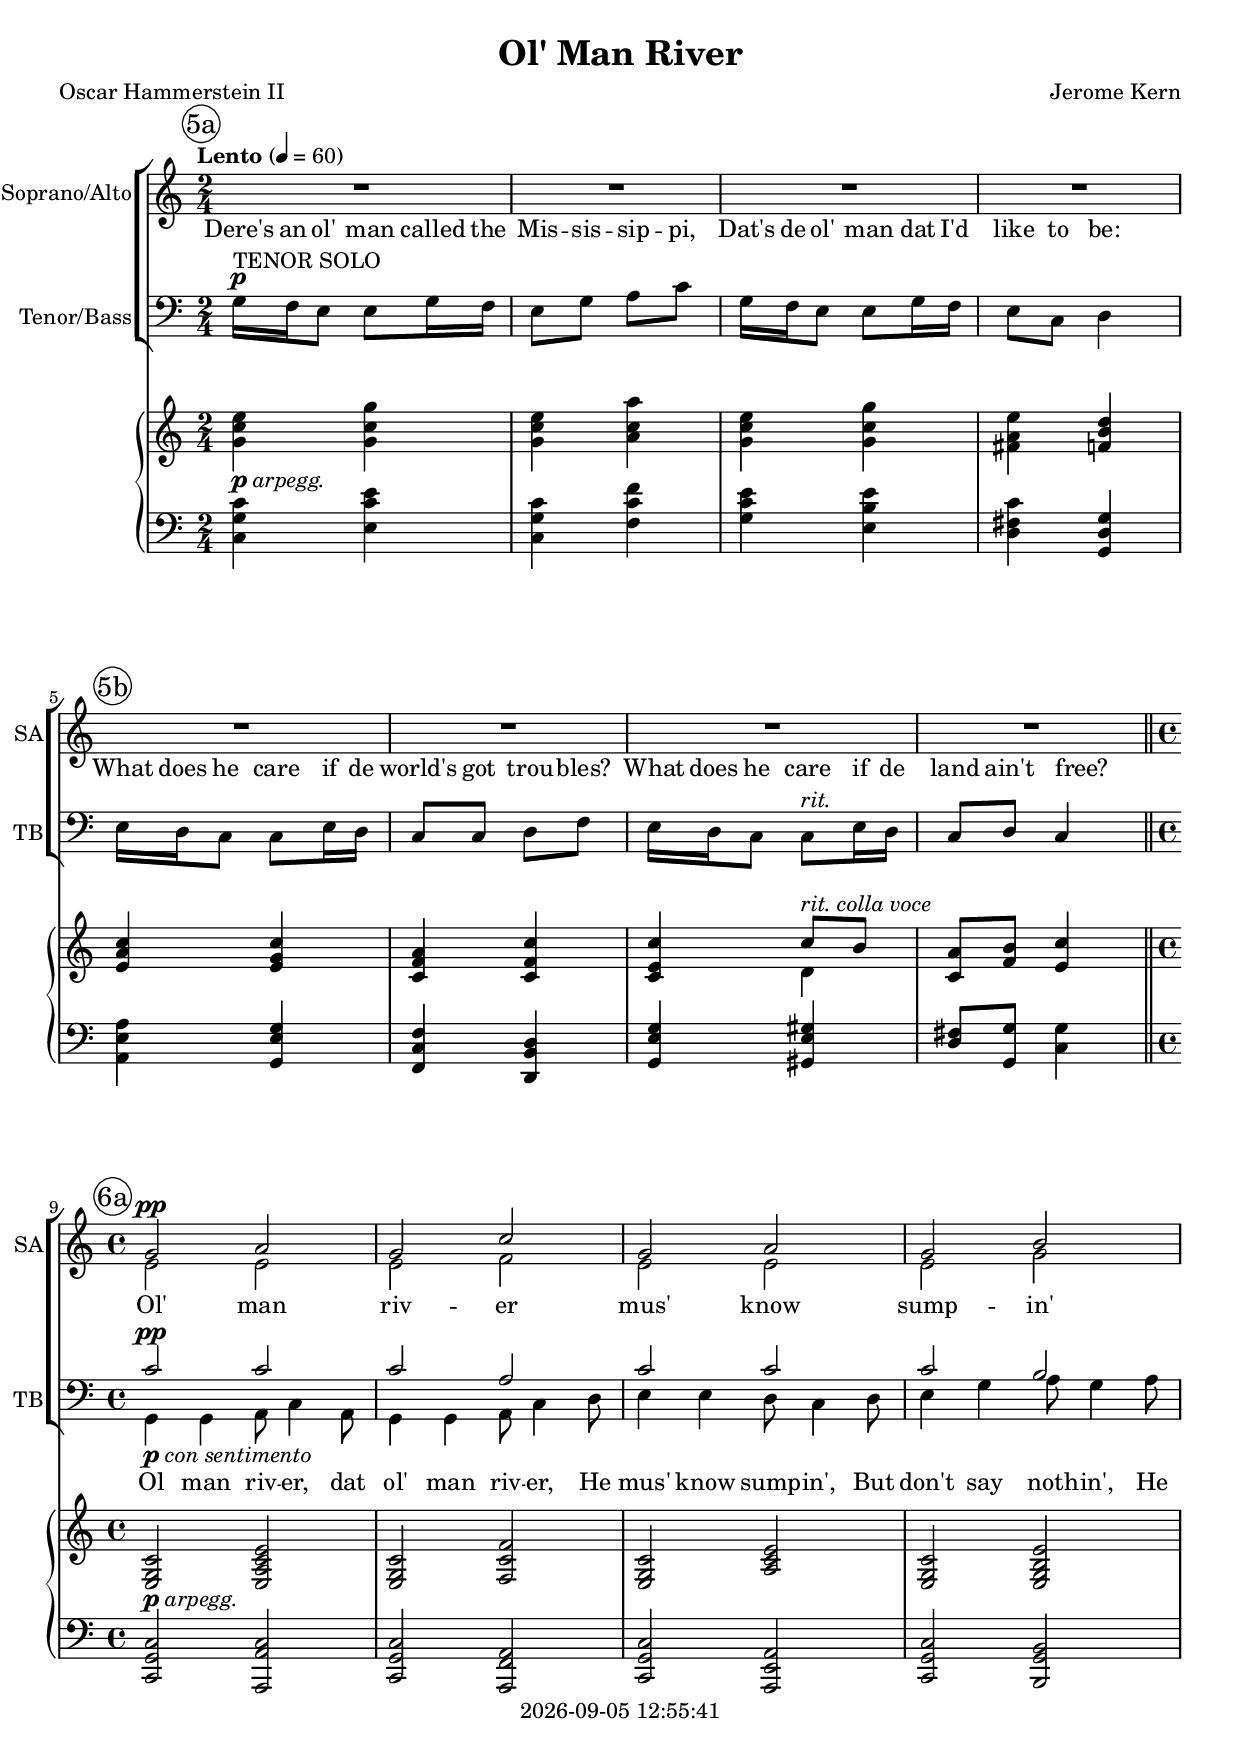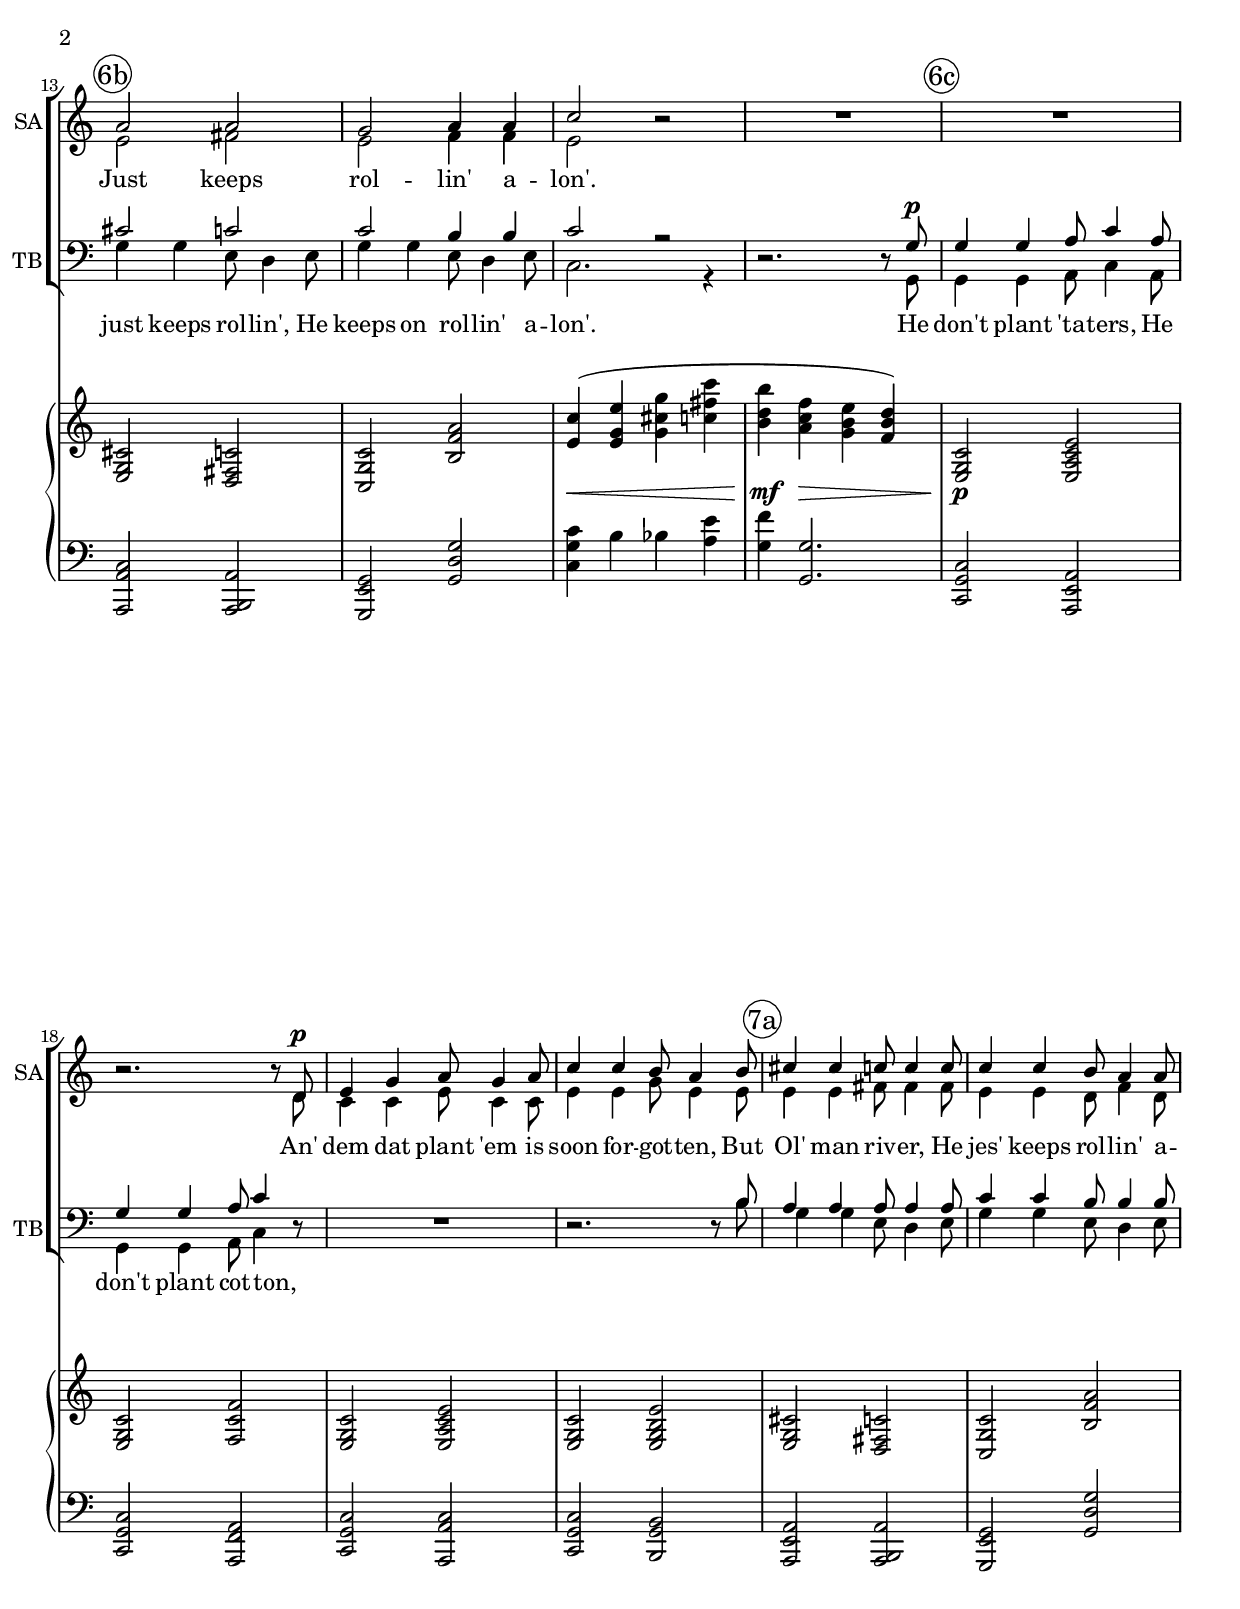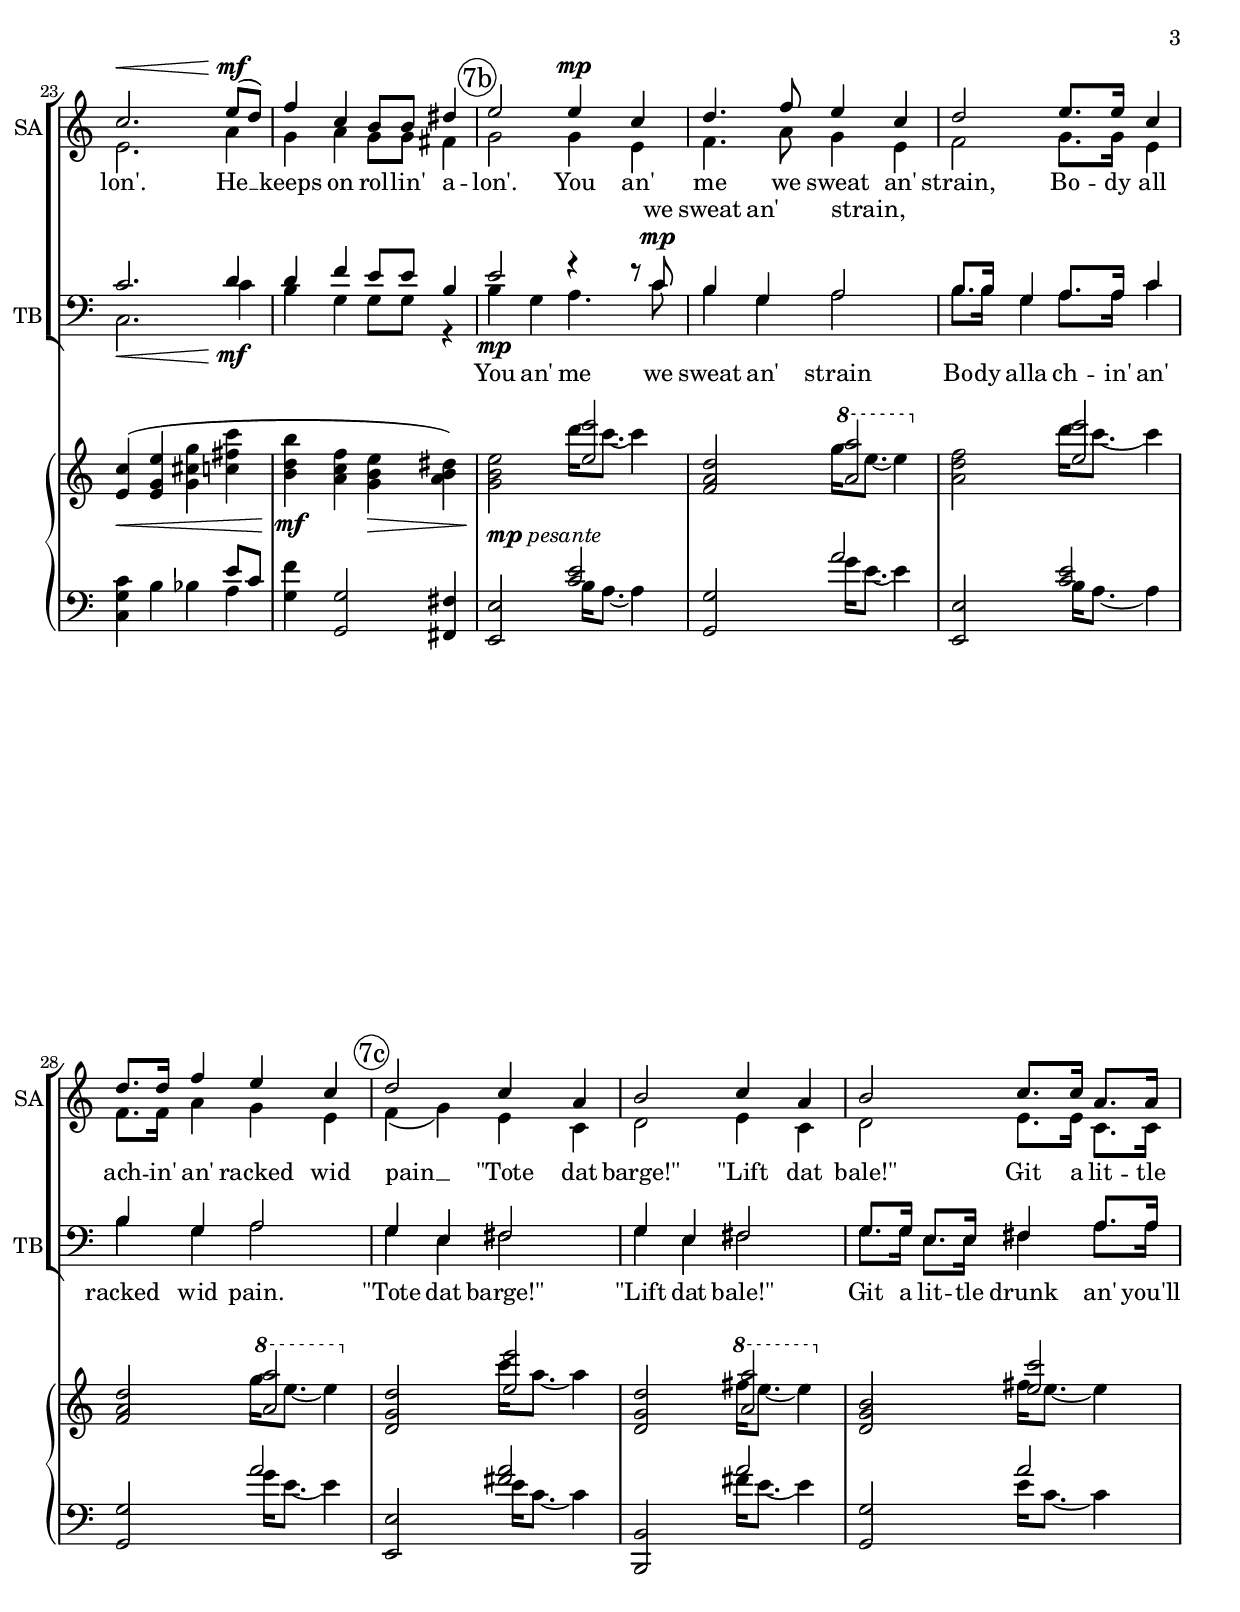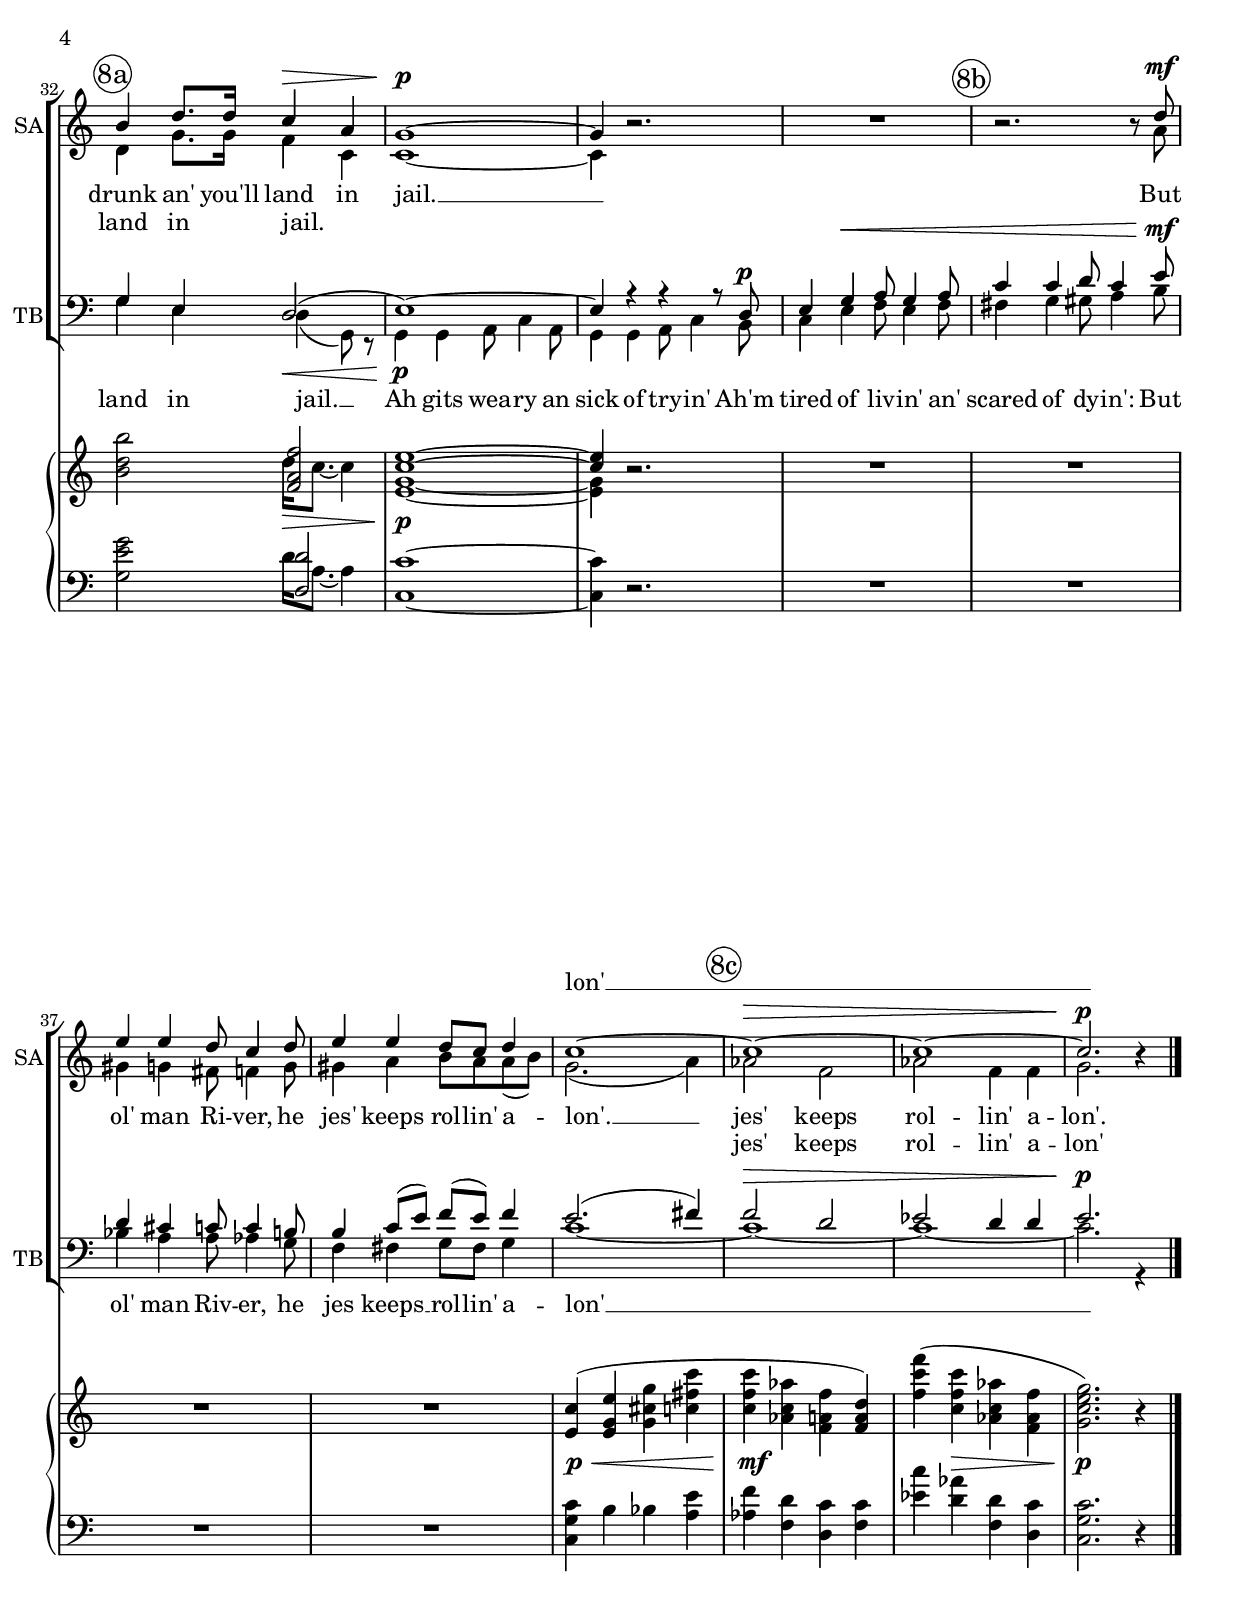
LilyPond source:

\version "2.20.2"

\include "articulate.ly"

today = #(strftime "%Y-%m-%d %H:%M:%S" (localtime (current-time)))

\header {
% centered at top
%  dedication  = "dedication"
  title       = "Ol' Man River"
%  subtitle    = "subtitle"
%  subsubtitle = "subsubtitle"
%  instrument  = "instrument"
  
% arrangement of following lines:
%
%  poet    composer
%  meter   arranger
%  piece       opus

  composer    = "Jerome Kern"
%  arranger    = "arranger"
%  opus        = "opus"

  poet        = "Oscar Hammerstein II"
%  meter       = "meter"
%  piece       = "piece"

% centered at bottom
% tagline     = "tagline" % default lilypond version
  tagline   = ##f
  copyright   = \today
}

#(set-global-staff-size 19)

% \paper {
%   #(set-paper-size "a4")
%   line-width = 180\mm
%   left-margin = 20\mm
%   bottom-margin = 10\mm
%   top-margin = 10\mm
% }

global = {
  \key c \major
  \time 2/4
}

colour = {
  \override NoteHead.color   = #red
  \override Stem.color       = #red
  \override Beam.color       = #red
  \override Accidental.color = #red
  \override Slur.color       = #red
  \override Tie.color        = #red
  \override Dots.color       = #red
}

black = {
  \override NoteHead.color   = #black
  \override Stem.color       = #black
  \override Beam.color       = #black
  \override Accidental.color = #black
  \override Slur.color       = #black
  \override Tie.color        = #black
  \override Dots.color       = #black
}

TempoTrack = {
  \set Score.tempoHideNote = ##t
  \tempo 4=60
  s2*6
  s4 \tempo 4=55 s
  s2 \time 4/4
  s1*34
}

RehearsalTrack = {
%  \set Score.currentBarNumber = #5
%  \mark \markup { \box 5 }
  \mark \markup { \circle "5a" }s2*4
  \mark \markup { \circle "5b" }s2*4 \time 4/4
  \mark \markup { \circle "6a" }s1*4
  \mark \markup { \circle "6b" }s1*4
  \mark \markup { \circle "6c" }s1*4
  \mark \markup { \circle "7a" }s1*4
  \mark \markup { \circle "7b" }s1*4
  \mark \markup { \circle "7c" }s1*3
  \mark \markup { \circle "8a" }s1*4
  \mark \markup { \circle "8b" }s1*4
  \mark \markup { \circle "8c" }s1*3
}

soprano = \relative {
  \global
  \oneVoice
  \tempo Lento 4=60
  R2*8 \time 4/4 \voiceOne
  g'2^\pp a % 6a
  g2 c
  g2 a
  g2 b
  a2 a % 6b
  g2 a4 a
  c2 \oneVoice r
  R1
  R1 % 6c
  r2. r8 \voiceOne d,^\p
  e4 g a8 g4 a8
  c4 c b8 a4 b8
  cis4 cis c8 c4 c8 % 7a
  c4 c b8 a4 a8
  c2.^\< e8^\mf (d)
  f4 c b8 b dis4
  e2 e4^\mp c % 7b
  d4. f8 e4 c
  d2 e8. e16 c4
  d8. d16 f4 e c
  d2 c4 a % 7c
  b2 c4 a
  b2 c8. c16 a8. a16
  b4 d8. d16 c4^\> a % 8a
  g1^\p~
  g4 \oneVoice r2.
  R1
  r2. r8 \voiceOne d'^\mf % 8b
  e4 e d8 c4 d8
  e4 e d8 c d4
  c1~
  c1^\>~ % 8c
  c1~
  c2.^\p \oneVoice r4
  \bar "|."
}

wordsSop = \lyricmode {
  _ _ _ _ _ _ _ _ _ _
  _ _ _ _ _ _ _ _ _ _
  _ _ _ _ _ _ _ _ _ _
  _ _ _ _ _ _ _ _ _ _
  _ _ _ _ _ _ _ _ _ _
  _ _ _ _ _ _ _ _ _ _
  _ _ _ _ _ _ _ _ _ _
  _ _ _ _ _ _ _ _ _ _
  _ _ _ _ _ _
  lon' __
}

alto = \relative {
  \global
  s2*8 \time 4/4
  e'2\omit\pp e % 6a
  e2 f
  e2 e
  e2 g
  e2 fis % 6b
  e2 f4 f
  e2 s
  s1
  s1 % 6c
  s2. s8 d\omit\p
  c4 c e8 c4 c8
  e4 e g8 e4 e8
  e4 e fis8 fis4 fis8 % 7a
  e4 e d8 f4 d8
  e2.\omit\< a4 g4\omit\mf a g8 g fis4
  g2 g4\omit\mp e % 7b
  f4. a8 g4 e
  f2 g8. g16 e4
  f8. f16 a4 g e
  f4(g) e c % 7c
  d2 e4 c
  d2 e8. e16 c8. c16
  d4 g8. g16 f4\omit\> c % 8a
  c1\omit\p~c4 s2.
  s1
  s2. s8 a'\omit\mf % 8b
  gis4 g fis8 f4 g8
  gis4 a b8 a a(b)
  g2.(a4)
  aes2\omit\> f % 8c
  aes2 f4 f
  g2.\omit\p s4
  \bar "|."
}

wordsAlto = \lyricmode {
  Ol' man riv -- er mus' know sump -- in'
  Just keeps rol -- lin' a -- lon'.

  An' dem dat plant 'em is soon for -- got -- ten,
  But Ol' man riv -- er,
  He jes' keeps rol -- lin' a -- lon'.
  He __ keeps on rol -- lin' a -- lon'.
  You an' me we sweat an' strain,
  Bo -- dy all ach -- in' an' racked wid pain __
  "\"Tote" dat "barge!\""
  "\"Lift" dat "bale!\""
  Git a lit -- tle drunk an' you'll land in jail. __

  But ol' man Ri -- ver,
  he jes' keeps rol -- lin' a -- lon'. __
  jes' keeps rol -- lin' a -- lon'.
}

tenor = \relative {
  \global
  g16^\p^\markup "TENOR SOLO" f e8 e g16 f
  e8 g a c
  g16 f e8 e g16 f
  e8 c d4
  e16 d c8 c e16 d % 5b
  c8 c d f
  e16 d c8 c^\markup \italic rit. e16 d
  c8 d c4 \bar "||" \time 4/4
  \voiceOne c'2^\pp c % 6a
  c2 a
  c2 c
  c2 b
  cis2 c % 6b
  c2 b4 b
  c2 r
  s2. s8 g^\p
  g4 g a8 c4 a8 % 6c
  g4 g a8 c4 s8
  s1
  s2. s8 b
  a4 a a8 a4 a8 % 7a
  c4 c b8 b4 b8
  c2.\< d4\mf
  d4 f e8 e b4
  e2 r4 r8 c8^\mp % 7b
  b4 g a2
  b8. b16 g4 a8. a16 c4
  b4 g a2 % 7c
  g4 e fis2 g4 e fis2
  g8. g16 e8. e16 fis4 a8. a16
  g4 e d2\<( % 8a
  e1\!)~
  e4 r r r8 d^\p
  e4 g^\< a8 g4 a8
  c4 c d8 c4 e8^\mf % 8b
  d4 cis c8 c4 b8
  b4 c8(e) f(e) f4
  e2.(fis4)
  f2^\> d % 8c
  ees2 d4 d
  e2.^\p s4
  \bar "|."
}

wordsTenor = \lyricmode {
  Dere's an ol' man called the Mis -- sis -- sip -- pi,
  Dat's de ol' man dat I'd like to be:
  What does he care if de world's got trou -- bles?
  What does he care if de land ain't free?
  _ _ _ _ _ _ _ _ _ _
  _ _ _ _ _ _ _ _ _ _
  _ _ _ _ _ _ _ _ _ _
  _ _ _ _ _ _ _ _ _ _
  _ _ _
  we sweat an' strain,
  _ _ _ _ _ _ _ _ _ _
  _ _ _ _ _ _ _ _ _ _
  _ _
  land in jail.
  _ _ _ _ _ _ _ _ _ _
  _ _ _ _ _ _ _ _ _ _
  _
  jes' keeps rol -- lin' a -- lon'
}

bass = \relative {
  \global
  s2*8 \time 4/4
  \voiceTwo g,4\omit\p_\markup \italic {\dynamic p con sentimento} g a8 c4 a8% 6a
  g4 g a8 c4 d8
  e4 e d8 c4 d8
  e4 g a8 g4 a8
  g4 g e8 d4 e8 % 6b
  g4 g e8 d4 e8
  c2. r4
  \oneVoice r2. r8 \voiceTwo g
  g4 g a8 c4 a8 % 6c
  g4 g a8 c4 \oneVoice r8 R1
  r2. r8 \voiceTwo b'8
  g4 g e8 d4 e8 % 7a
  g4 g e8 d4 e8
  c2.\omit\< c'4\omit\mf
  b4 g g8 g r4
  b4_\mp g a4. c8 % 7b
  b4 g a2
  b8. b16 g4 a8. a16 c4
  b4 g a2
  g4 e fis2 % 7c
  g4 e fis2
  g8. g16 e8. e16 fis4
  a8. a16
  g4 e d4(g,8) r % 8a
  g4_\p g a8 c4 a8
  g4 g a8 c4 b8
  c4 e\omit\< f8 e4 f8
  fis4 g gis8 a4 b8\omit\mf % 8b
  bes4 a a8 aes4 g8
  f4 fis g8 fis g4
  c1~
  c1\omit\>~ % 8c
  c1~
  c2.\omit\p r4
  \bar "|."
}

wordsBass = \lyricmode {
  Ol man riv -- er, dat ol' man riv -- er,
  He mus' know sump -- in',
  But don't say noth -- in',
  He just keeps rol -- lin',
  He keeps on rol -- lin' a -- lon'.

  He don't plant 'ta -- ters,
  He don't plant cot -- ton,
  _ _ _ _ _ _ _ _ _ _
  _ _ _ _ _ _ _
  You an' me we sweat an' strain
  Bo -- dy alla ch -- in' an' racked wid pain.
  "\"Tote" dat "barge!\""
  "\"Lift" dat "bale!\""
  Git a lit -- tle drunk an' you'll land in jail. __
  Ah gits wea -- ry an sick of try -- in'
  Ah'm tired of liv -- in' an' scared of dy -- in':
  But ol' man Riv -- er,
  he jes keeps __ rol -- lin' a -- lon' __
}

pianoRH = \relative {
  \global
  \tempo Lento 4=60
  <g' c e>4\omit\p <g c g'>
  <g c e>4 <a c a'>
  <g c e>4 <g c g'>
  <fis a e'>4 <f b d>
  <e a c>4 <e g c> % 5b
  <c f a>4 <c f c'>
  <c e c'>4 s
  <c a'>8 <f b> <e c'>4
  <e, g c>2 <e a c e> % 6a
  <e g c>2 <f c' f>
  <e g c> <a c e>
  <e g c>2 <e g b e>
  <e g cis>2 <d fis c'> % 6b
  <c g' c>2 <b' f' a>
  <e c'>4\omit\<(<e g e'> <g cis g'> <c fis c'>
  <b d b'>4\omit\mf <a c f>\omit\> <g b e> <f b d>)
  <e, g c>2\omit\p <e a c e> % 6c
  <e g c>2 <f c' f>
  <e g c>2 <e a c e>
  <e g c>2 <e g b e>
  <e g cis>2 <d fis c'> % 7a
  <c g' c> <b' f' a>
  <e c'>4\omit\<(<e g e'> <g cis g'> <c fis c'>
  <b d b'>4\omit\mf <a c f> <g b e>\omit\> <a b dis>)
  <g b e>2\omit\mp s % 7b
  <f a d>2 s
  <a d f>2 s
  <f a d>2 s
  <d g d'>2 s % 7c
  q2 s
  <d g b>2 s
  <b' d b'>2 s % 8a
  s1
  s4 r2.
  R1
  R1 % 8b
  R1
  R1
  <e, c'>4\omit\p\omit\<(<e g e'> <g cis g'> <c fis c'>
  <c f c'>4\omit\mf <aes c aes'> <f a f'> <f a d>) % 8c
  <f' c' f>4(<c f c'>\omit\> <aes c aes'> <f aes f'>
  <g c e g>2.\omit\p) r4
%  \bar "|."
}

pianoRHone = \relative {
  \global
  \voiceOne
  s2*6
  s4 c''8\omit\p^\markup \italic "rit. colla voce" b % 5b++
  s2 \bar "||" \key c \major
  s1*16
  s2 <e e'>\omit\mp % 7b
  s2 <a a'>
  s2 <e e'>
  s2 <a a'>
  s2 <e e'> % 7c
  s2 <a a'>
  s2 <e c'>
  s2 <f, a f'>\omit\> % 8a
  <c' e>1\omit\p~
  q4 s2.
}

pianoRHtwo = \relative {
  \global
  \voiceTwo
  s2*6
  s4 d'\omit\p % 5b++
  s2 \bar "||" \key c \major
  s1*16
  s2 d''16\omit\mp c8.~4 % 7b
  s2 \ottava #1 g'16 e8.~4 \ottava #0
  s2 d16 c8.~4
  s2 \ottava #1 g'16 e8.~4 \ottava #0
  s2 c16 a8.~4 % 7c
  s2 \ottava #1 fis'16 e8.~4 \ottava #0
  s2 fis,16 e8.~4
  s2 d16\omit\> c8.~4 % 8a
  <e, g>1\omit\p~
  q4 s2.
  s1
  s1 % 8b
  s1
  s1
  s1
  s1 % 8c
  s1
  s1
}

dynamicsPiano = {
  \override DynamicTextSpanner.style = #'none
  s2-\markup \italic {\dynamic p arpegg.}
  s2*7 \time 4/4
  s1-\markup \italic {\dynamic p arpegg.} % 6a
  s1*5
  s1\< % 6b++
  s4\mf s2.\>
  s1\p % 6c
  s1*5
  s1\< % 7a++
  s2\mf s\>
  s1\!-\markup \italic {\dynamic mp pesante}
  s1*6
  s2 s\> % 8a
  s1\p
  s1*5
  s1\p\< % 8b+++
  s1\mf % 8c
  s4 s2.\>
  s1\p
}

pianoLH = \relative {
  \global
  \oneVoice
  <c g' c>4\omit\p <e c' e>
  <c g' c>4 <f c' f>
  <g c e>4 <e b' e>
  <d fis c'>4 <g, d' g>
  <a e' a>4 <g e' g> % 5b
  <f c' f>4 <d b' d>
  <g e' g>4 <gis e' gis>
  <d' fis>8 <g, g'> <c g'>4 \bar "||" \time 4/4
  <c, g' c>2 <a c' a> % 6a
  <c g' c>2 <a f' a>
  <c g' c>2 <a e' a>
  <c g' c>2 <b g' b>
  <a c' a>2 <a b a'> % 6b
  <g e' g>2 <g' d' g>
  <c g' c>4\omit\< b' bes <a e'>
  <g f'>4\omit\mf <g, g'>2.\omit\>
  <c, g' c>2\omit\p <a e' a> % 6c
  <c g' c>2 <a f' a>
  <c g' c>2 <a c' a>
  <c g' c>2 <b g' b>
  <a e' a>2 <a b a'> % 7a
  <g e' g> <g' d' g>
  <c g' c>4\omit\< b' bes << {\voiceOne e8 c} \new Voice {\voiceTwo a4} >>
  \oneVoice <g f'>4\omit\mf <g, g'>2 <fis fis'>4\omit\>
  <e e'>2\omit\mp s % 7b
  <g g'>2 s
  <e e'>2 s
  <g g'>2 s
  <e e'>2 s % 7c
  <b b'>2 s
  <g' g'>2 s
  <g' e' g>2 s % 8a
  <c, c'>1~
  q4 r2.
  R1
  R1 % 8b
  R1
  R1
  <c g' c>4\omit\p\omit\< b' bes <a e'>
  <aes f'>4\omit\mf <f d'> <d c'> <f c'> % 8c
  <ees' c'>4 <d aes'>\omit\> <f, d'> <d c'>
  <c g' c>2.\omit\p r4
  \bar "|."
}

pianoLHone = \relative {
  \global
  \voiceOne
  s2*8 \time 4/4
  s1*16
  s2 <c' e>2\omit\mp % 7b
  s2 a'
  s2 <c, e>
  s2 a'
  s2 <fis a> % 7c
  s2 a
  s2 a
  s2 <d,, d'>\omit\> % 8a
  s1\omit\p
  s1*9
}

pianoLHtwo = \relative {
  \global
  \voiceTwo
  s2*8 \time 4/4
  s1*16
  s2 b16\omit\mp a8.~4 % 7b
  s2 g'16 e8.~4
  s2 b16 a8.~4
  s2 g'16 e8.~4
  s2 e16 c8.~4 % 7c
  s2 fis16 e8.~4
  s2 e16 c8.~4
  s2 d16\omit\> a8.~4 % 8a
  s1\omit\p
  s1*9
}

\book {
  \bookOutputSuffix "single"
  \score {
%   \articulate
    <<
      <<
        \new ChoirStaff <<
                                % Joint soprano/alto staff
          \new Lyrics = "sopabove"
          \new Staff \with { instrumentName = #"Soprano/Alto" shortInstrumentName = #"SA" } <<
            \new Voice \RehearsalTrack
            \new Voice = "soprano" { \voiceOne \soprano }
            \new Voice = "alto"    { \voiceTwo \alto    }
            \new Lyrics \lyricsto "alto" \wordsAlto
          >>
          \context Lyrics = "sopabove" { \lyricsto soprano \wordsSop }
                                % Joint tenor/bass staff
          \new Lyrics = tenorlyrics
          \new Staff \with { instrumentName = #"Tenor/Bass" shortInstrumentName = #"TB" } <<
            \clef "bass"
            \new Voice = "tenor" \tenor
            \new Voice = "bass" \bass
            \new Lyrics \lyricsto bass \wordsBass
          >>
          \context Lyrics = tenorlyrics { \lyricsto tenor \wordsTenor }
        >>
        \new PianoStaff <<
          \new Staff <<
            \new Voice \pianoRH
            \new Voice \pianoRHone
            \new Voice \pianoRHtwo
          >>
          \new Dynamics \dynamicsPiano
          \new Staff <<
            \clef "bass"
            \new Voice \pianoLH
            \new Voice \pianoLHone
            \new Voice \pianoLHtwo
          >>
        >>
      >>
    >>
    \layout {
      indent = 1.5\cm
      \context {
%        \Staff \RemoveAllEmptyStaves
      }
    }
    \midi {}
  }
}
